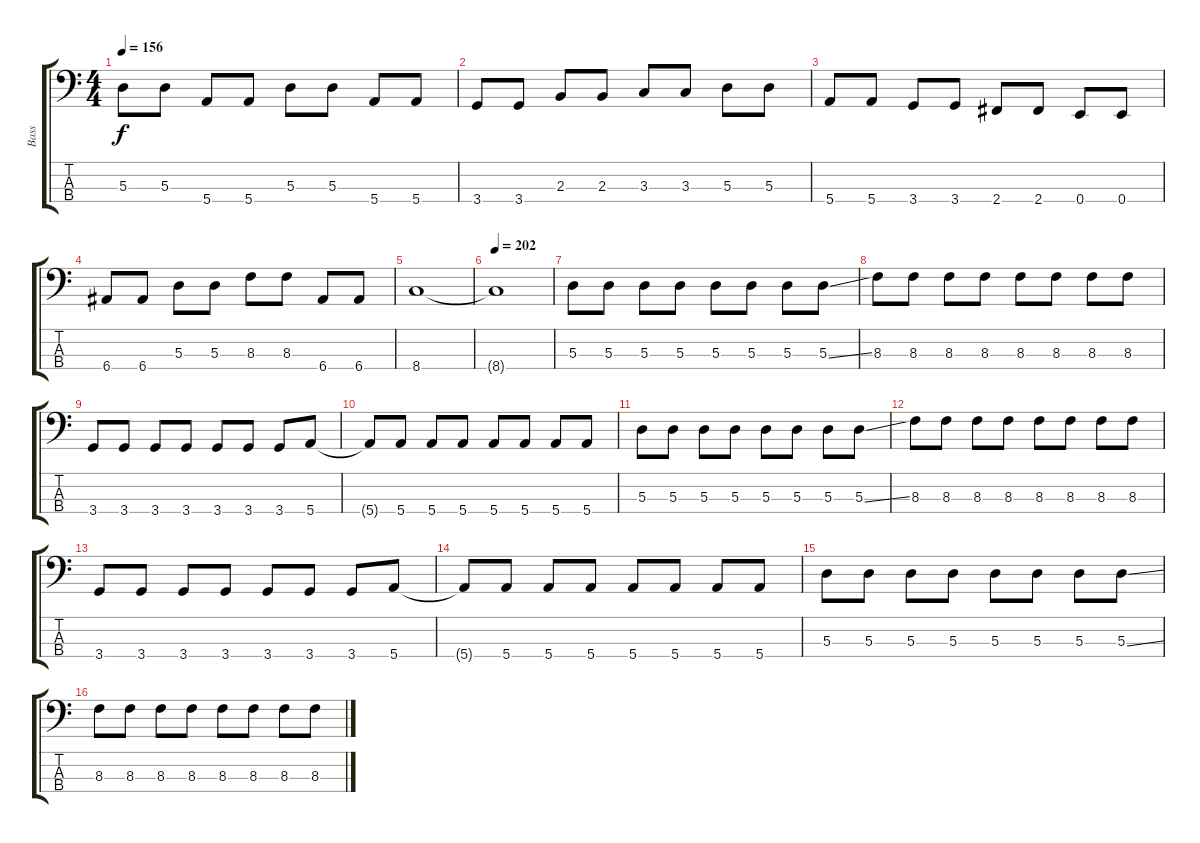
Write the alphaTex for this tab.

\track ("Bass" "Bass") {instrument electricbasspick}
\staff {score tabs}
\tuning (G2 D2 A1 E1) {hide}
\ts (4 4)
\tempo 156
\clef f4
\ks c
5.3{t}.8{dy f} 5.3.8 5.4.8 5.4.8 5.3.8 5.3.8 5.4.8 5.4.8 |
3.4.8 3.4.8 2.3.8 2.3.8 3.3.8 3.3.8 5.3.8 5.3.8 |
5.4.8 5.4.8 3.4.8 3.4.8 2.4.8 2.4.8 0.4.8 0.4.8 |
6.4.8 6.4.8 5.3.8 5.3.8 8.3.8 8.3.8 6.4.8 6.4.8 |
8.4.1 |
\tempo 202
8.4{t}.1 |
5.3.8 5.3.8 5.3.8 5.3.8 5.3.8 5.3.8 5.3.8 5.3{ss}.8 |
8.3.8 8.3.8 8.3.8 8.3.8 8.3.8 8.3.8 8.3.8 8.3.8 |
3.4.8 3.4.8 3.4.8 3.4.8 3.4.8 3.4.8 3.4.8 5.4.8 |
5.4{t}.8 5.4.8 5.4.8 5.4.8 5.4.8 5.4.8 5.4.8 5.4.8 |
5.3.8 5.3.8 5.3.8 5.3.8 5.3.8 5.3.8 5.3.8 5.3{ss}.8 |
8.3.8 8.3.8 8.3.8 8.3.8 8.3.8 8.3.8 8.3.8 8.3.8 |
3.4.8 3.4.8 3.4.8 3.4.8 3.4.8 3.4.8 3.4.8 5.4.8 |
5.4{t}.8 5.4.8 5.4.8 5.4.8 5.4.8 5.4.8 5.4.8 5.4.8 |
5.3.8 5.3.8 5.3.8 5.3.8 5.3.8 5.3.8 5.3.8 5.3{ss}.8 |
8.3.8 8.3.8 8.3.8 8.3.8 8.3.8 8.3.8 8.3.8 8.3.8
